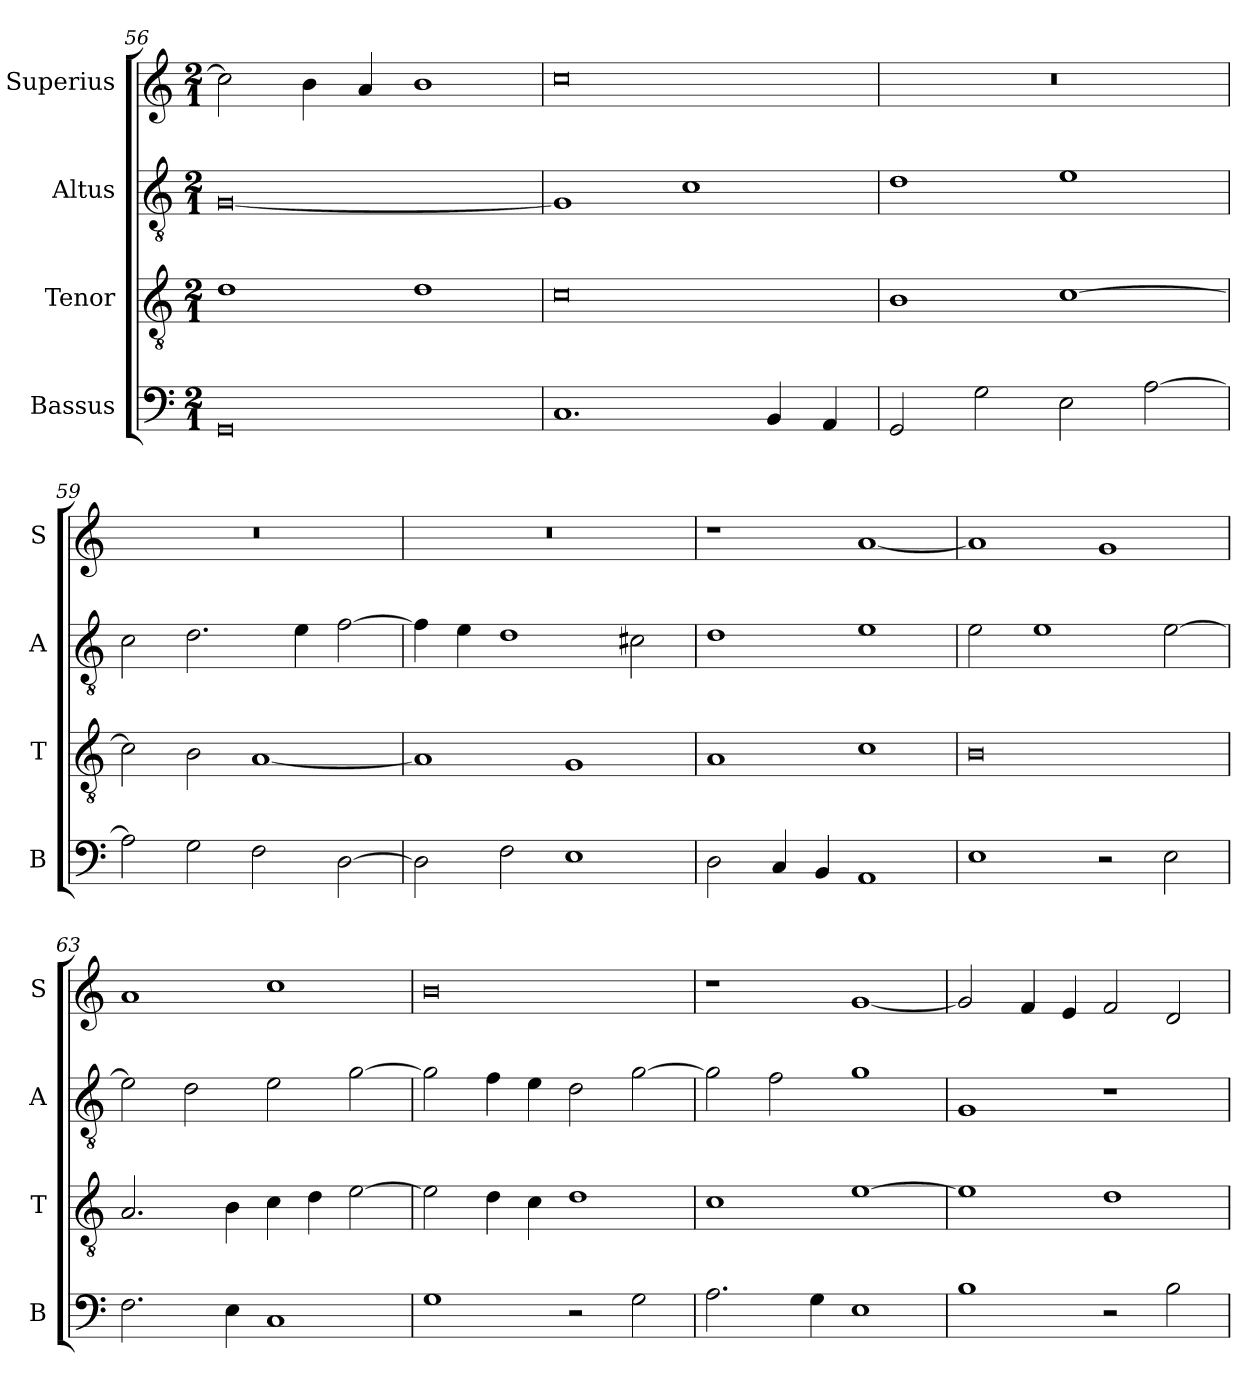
**kern	**kern	**kern	**kern
*part4	*part3	*part2	*part1
*staff4	*staff3	*staff2	*staff1
*I"Bassus	*I"Tenor	*I"Altus	*I"Superius
*I'B	*I'T	*I'A	*I'S
*clefF4	*clefGv2	*clefGv2	*clefG2
*k[]	*k[]	*k[]	*k[]
*M2/1	*M2/1	*M2/1	*M2/1
=56	=56	=56	=56
0GG	1d	[0G	2cc]
.	.	.	4b
.	.	.	4a
.	1d	.	1b
=57	=57	=57	=57
1.C	0c	1G]	0cc
.	.	1c	.
4BB	.	.	.
4AA	.	.	.
=58	=58	=58	=58
2GG	1B	1d	0r
2G	.	.	.
2E	[1c	1e	.
[2A	.	.	.
=59	=59	=59	=59
2A]	2c]	2c	0r
2G	2B	2.d	.
2F	[1A	.	.
.	.	4e	.
[2D	.	[2f	.
=60	=60	=60	=60
2D]	1A]	4f]	0r
.	.	4e	.
2F	.	1d	.
1E	1G	.	.
.	.	2c#X	.
=61	=61	=61	=61
2D	1A	1d	1r
4C	.	.	.
4BB	.	.	.
1AA	1c	1e	[1a
=62	=62	=62	=62
1E	0B	2e	1a]
.	.	1e	.
2r	.	.	1g
2E	.	[2e	.
=63	=63	=63	=63
2.F	2.A	2e]	1a
.	.	2d	.
4E	4B	.	.
1C	4c	2e	1cc
.	4d	.	.
.	[2e	[2g	.
=64	=64	=64	=64
1G	2e]	2g]	0b
.	4d	4f	.
.	4c	4e	.
2r	1d	2d	.
2G	.	[2g	.
=65	=65	=65	=65
2.A	1c	2g]	1r
.	.	2f	.
4G	.	.	.
1E	[1e	1g	[1g
=66	=66	=66	=66
1B	1e]	1G	2g]
.	.	.	4f
.	.	.	4e
2r	1d	1r	2f
2B	.	.	2d
=	=	=	=
*-	*-	*-	*-
